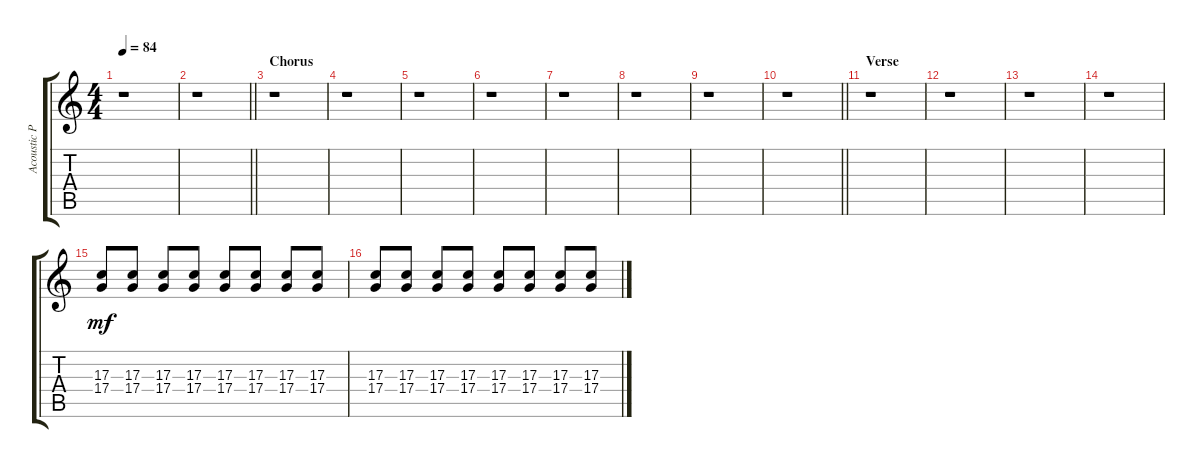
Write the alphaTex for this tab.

\track ("Acoustic Piano (Staff 1)" "Acoustic P") {instrument acousticgrandpiano}
\staff {score tabs}
\tuning (E4 B3 G3 D3 A2 E2) {hide}
\ts (4 4)
\tempo 84
\clef g2
\ks c
r.1{dy mf} |
\barLineRight lightlight
r.1 |
\section ("" "Chorus")
r.1 |
r.1 |
r.1 |
r.1 |
r.1 |
r.1 |
r.1 |
\barLineRight lightlight
r.1 |
\section ("" "Verse")
r.1 |
r.1 |
r.1 |
r.1 |
(17.3 17.4).8 (17.3 17.4).8 (17.3 17.4).8 (17.3 17.4).8 (17.3 17.4).8 (17.3 17.4).8 (17.3 17.4).8 (17.3 17.4).8 |
(17.3 17.4).8 (17.3 17.4).8 (17.3 17.4).8 (17.3 17.4).8 (17.3 17.4).8 (17.3 17.4).8 (17.3 17.4).8 (17.3 17.4).8
